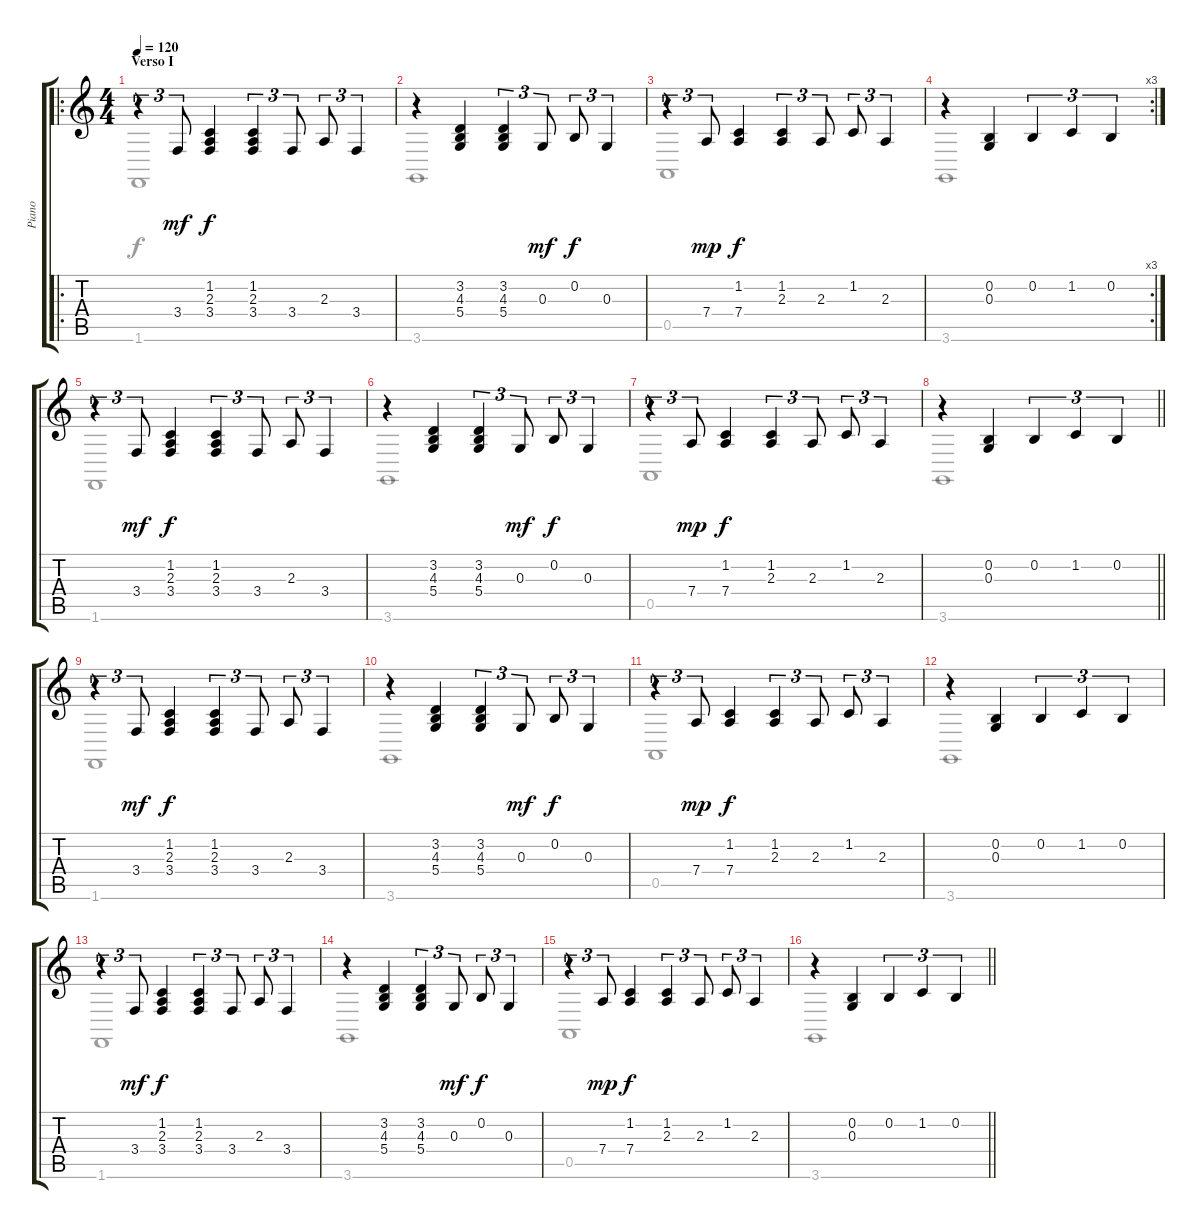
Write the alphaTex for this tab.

\track ("Piano" "Piano") {instrument acousticgrandpiano}
\staff {score tabs}
\tuning (E4 B3 G3 D3 A2 E2) {hide}
\voice
\ro
\ts (4 4)
\section ("" "Verso I")
\tempo 120
\clef g2
\ks c
r.4{tu (3 2) dy f} 3.4.8{tu (3 2) dy mf} (1.2 2.3 3.4).4{dy f} (1.2 2.3 3.4).4{tu (3 2)} 3.4.8{tu (3 2)} 2.3.8{tu (3 2)} 3.4.4{tu (3 2)} |
r.4 (3.2 4.3 5.4).4 (3.2 4.3 5.4).4{tu (3 2)} 0.3.8{tu (3 2) dy mf} 0.2.8{tu (3 2) dy f} 0.3.4{tu (3 2)} |
r.4{tu (3 2)} 7.4.8{tu (3 2) dy mp} (1.2 7.4).4{dy f} (1.2 2.3).4{tu (3 2)} 2.3.8{tu (3 2)} 1.2.8{tu (3 2)} 2.3.4{tu (3 2)} |
\rc 3
r.4 (0.2 0.3).4 0.2.4{tu (3 2)} 1.2.4{tu (3 2)} 0.2.4{tu (3 2)} |
r.4{tu (3 2)} 3.4.8{tu (3 2) dy mf} (1.2 2.3 3.4).4{dy f} (1.2 2.3 3.4).4{tu (3 2)} 3.4.8{tu (3 2)} 2.3.8{tu (3 2)} 3.4.4{tu (3 2)} |
r.4 (3.2 4.3 5.4).4 (3.2 4.3 5.4).4{tu (3 2)} 0.3.8{tu (3 2) dy mf} 0.2.8{tu (3 2) dy f} 0.3.4{tu (3 2)} |
r.4{tu (3 2)} 7.4.8{tu (3 2) dy mp} (1.2 7.4).4{dy f} (1.2 2.3).4{tu (3 2)} 2.3.8{tu (3 2)} 1.2.8{tu (3 2)} 2.3.4{tu (3 2)} |
\barLineRight lightlight
r.4 (0.2 0.3).4 0.2.4{tu (3 2)} 1.2.4{tu (3 2)} 0.2.4{tu (3 2)} |
r.4{tu (3 2)} 3.4.8{tu (3 2) dy mf} (1.2 2.3 3.4).4{dy f} (1.2 2.3 3.4).4{tu (3 2)} 3.4.8{tu (3 2)} 2.3.8{tu (3 2)} 3.4.4{tu (3 2)} |
r.4 (3.2 4.3 5.4).4 (3.2 4.3 5.4).4{tu (3 2)} 0.3.8{tu (3 2) dy mf} 0.2.8{tu (3 2) dy f} 0.3.4{tu (3 2)} |
r.4{tu (3 2)} 7.4.8{tu (3 2) dy mp} (1.2 7.4).4{dy f} (1.2 2.3).4{tu (3 2)} 2.3.8{tu (3 2)} 1.2.8{tu (3 2)} 2.3.4{tu (3 2)} |
r.4 (0.2 0.3).4 0.2.4{tu (3 2)} 1.2.4{tu (3 2)} 0.2.4{tu (3 2)} |
r.4{tu (3 2)} 3.4.8{tu (3 2) dy mf} (1.2 2.3 3.4).4{dy f} (1.2 2.3 3.4).4{tu (3 2)} 3.4.8{tu (3 2)} 2.3.8{tu (3 2)} 3.4.4{tu (3 2)} |
r.4 (3.2 4.3 5.4).4 (3.2 4.3 5.4).4{tu (3 2)} 0.3.8{tu (3 2) dy mf} 0.2.8{tu (3 2) dy f} 0.3.4{tu (3 2)} |
r.4{tu (3 2)} 7.4.8{tu (3 2) dy mp} (1.2 7.4).4{dy f} (1.2 2.3).4{tu (3 2)} 2.3.8{tu (3 2)} 1.2.8{tu (3 2)} 2.3.4{tu (3 2)} |
\barLineRight lightlight
r.4 (0.2 0.3).4 0.2.4{tu (3 2)} 1.2.4{tu (3 2)} 0.2.4{tu (3 2)}
\voice
\clef g2
\ottava regular
\simile none
\ks c
1.6.1{dy f} |
3.6.1 |
0.5.1 |
3.6.1 |
1.6.1 |
3.6.1 |
0.5.1 |
\barLineRight lightlight
3.6.1 |
1.6.1 |
3.6.1 |
0.5.1 |
3.6.1 |
1.6.1 |
3.6.1 |
0.5.1 |
\barLineRight lightlight
3.6.1
